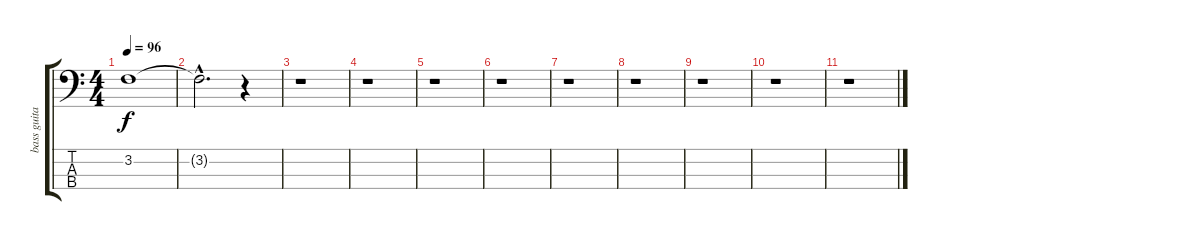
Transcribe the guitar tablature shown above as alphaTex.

\track ("bass guitar" "bass guita") {instrument electricbassfinger}
\staff {score tabs}
\tuning (G2 D2 A1 E1) {hide}
\ts (4 4)
\tempo 96
\clef f4
\ks c
3.2{t}.1{dy f} |
3.2{hac t}.2{d} r.4 |
r.1 |
r.1 |
r.1 |
r.1 |
r.1 |
r.1 |
r.1 |
r.1 |
r.1
